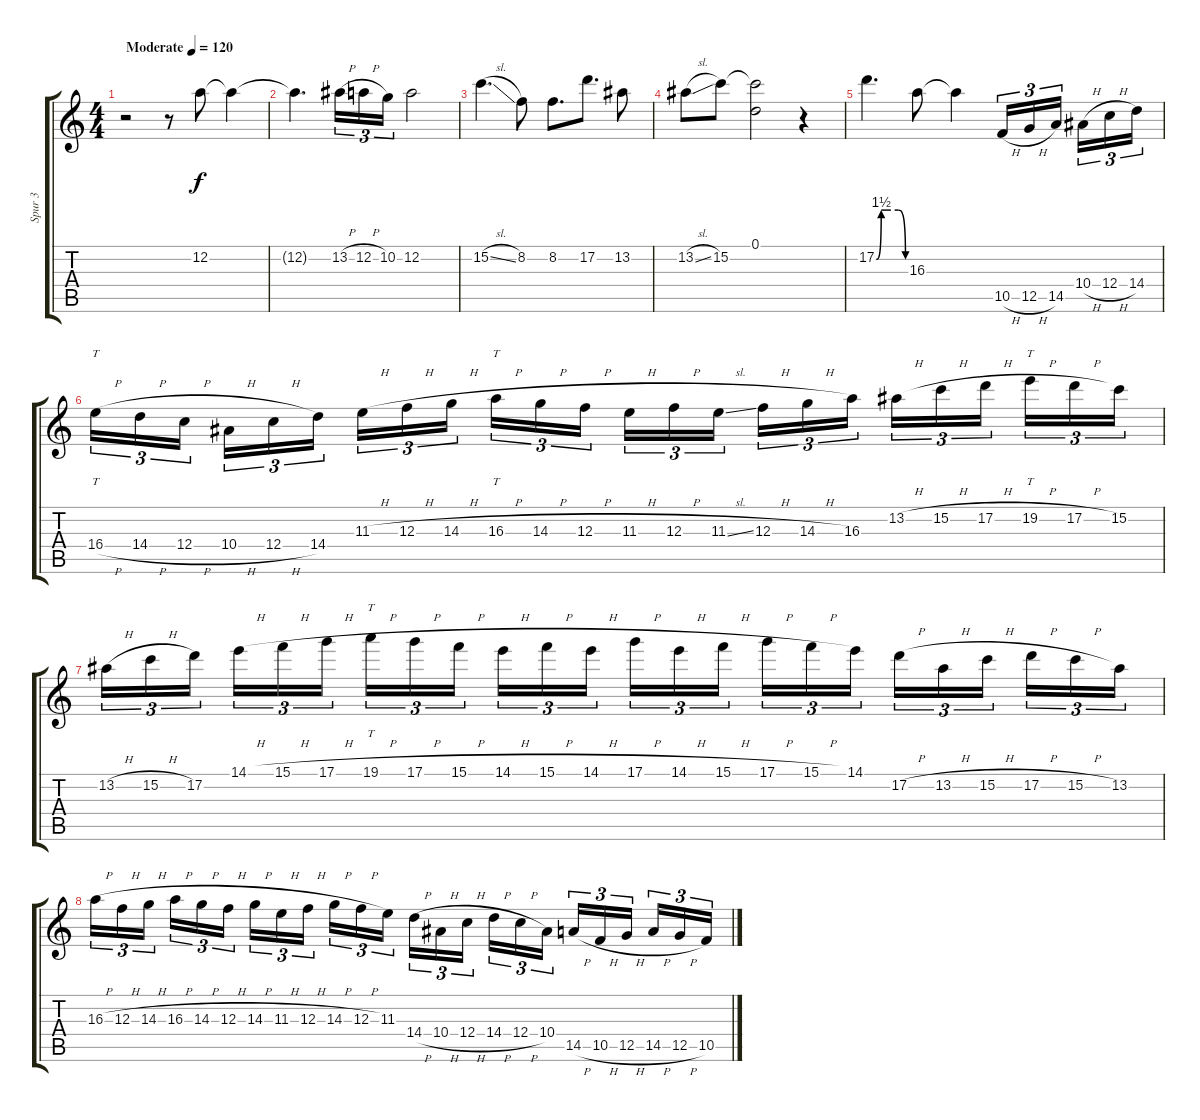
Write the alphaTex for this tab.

\track ("Spur 3" "Spur 3") {instrument distortionguitar}
\staff {score tabs}
\tuning (D4 A3 F3 C3 G2 D2) {hide}
\ts (4 4)
\tempo (120 "Moderate")
\clef g2
\ks c
r.2{dy f instrument distortionguitar} r.8 12.2.8 12.2{t}.4 |
12.2{t}.4{d} 13.2{h}.16{tu (3 2)} 12.2{h}.16{tu (3 2)} 10.2.16{tu (3 2)} 12.2.2 |
15.2{sl}.4{d} 8.2.8 8.2.8{d} 17.2.8{d} 13.2.8 |
13.2{sl}.8 15.2.8 (0.1 15.2{t}).2 r.4 |
17.2{be (custom 0 0 10 6 20 6 30 6 45 6 60 0)}.4{d} 16.3.8 16.3{t}.4 10.5{h}.16{tu (3 2)} 12.5{h}.16{tu (3 2)} 14.5.16{tu (3 2) beam splitsecondary} 10.4{h}.16{tu (3 2)} 12.4{h}.16{tu (3 2)} 14.4.16{tu (3 2)} |
16.4{h}.16{tt tu (3 2)} 14.4{h}.16{tu (3 2)} 12.4{h}.16{tu (3 2) beam splitsecondary} 10.4{h}.16{tu (3 2)} 12.4{h}.16{tu (3 2)} 14.4.16{tu (3 2)} 11.3{h}.16{tu (3 2)} 12.3{h}.16{tu (3 2)} 14.3{h}.16{tu (3 2) beam splitsecondary} 16.3{h}.16{tt tu (3 2)} 14.3{h}.16{tu (3 2)} 12.3{h}.16{tu (3 2)} 11.3{h}.16{tu (3 2)} 12.3{h}.16{tu (3 2)} 11.3{sl}.16{tu (3 2) beam splitsecondary} 12.3{h}.16{tu (3 2)} 14.3{h}.16{tu (3 2)} 16.3.16{tu (3 2)} 13.2{h}.16{tu (3 2)} 15.2{h}.16{tu (3 2)} 17.2{h}.16{tu (3 2) beam splitsecondary} 19.2{h}.16{tt tu (3 2)} 17.2{h}.16{tu (3 2)} 15.2.16{tu (3 2)} |
13.2{h}.16{tu (3 2)} 15.2{h}.16{tu (3 2)} 17.2.16{tu (3 2) beam splitsecondary} 14.1{h}.16{tu (3 2)} 15.1{h}.16{tu (3 2)} 17.1{h}.16{tu (3 2)} 19.1{h}.16{tt tu (3 2)} 17.1{h}.16{tu (3 2)} 15.1{h}.16{tu (3 2) beam splitsecondary} 14.1{h}.16{tu (3 2)} 15.1{h}.16{tu (3 2)} 14.1{h}.16{tu (3 2)} 17.1{h}.16{tu (3 2)} 14.1{h}.16{tu (3 2)} 15.1{h}.16{tu (3 2) beam splitsecondary} 17.1{h}.16{tu (3 2)} 15.1{h}.16{tu (3 2)} 14.1.16{tu (3 2)} 17.2{h}.16{tu (3 2)} 13.2{h}.16{tu (3 2)} 15.2{h}.16{tu (3 2) beam splitsecondary} 17.2{h}.16{tu (3 2)} 15.2{h}.16{tu (3 2)} 13.2.16{tu (3 2)} |
16.3{h}.16{tu (3 2)} 12.3{h}.16{tu (3 2)} 14.3{h}.16{tu (3 2) beam splitsecondary} 16.3{h}.16{tu (3 2)} 14.3{h}.16{tu (3 2)} 12.3{h}.16{tu (3 2)} 14.3{h}.16{tu (3 2)} 11.3{h}.16{tu (3 2)} 12.3{h}.16{tu (3 2) beam splitsecondary} 14.3{h}.16{tu (3 2)} 12.3{h}.16{tu (3 2)} 11.3.16{tu (3 2)} 14.4{h}.16{tu (3 2)} 10.4{h}.16{tu (3 2)} 12.4{h}.16{tu (3 2) beam splitsecondary} 14.4{h}.16{tu (3 2)} 12.4{h}.16{tu (3 2)} 10.4.16{tu (3 2)} 14.5{h}.16{tu (3 2)} 10.5{h}.16{tu (3 2)} 12.5{h}.16{tu (3 2) beam splitsecondary} 14.5{h}.16{tu (3 2)} 12.5{h}.16{tu (3 2)} 10.5.16{tu (3 2)}
